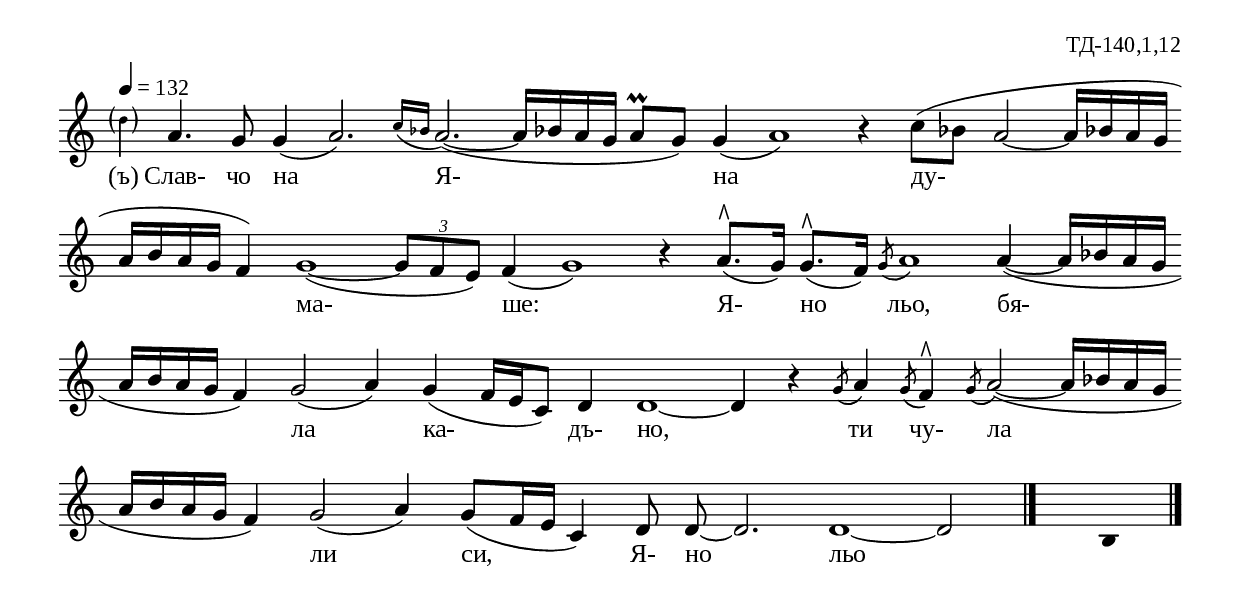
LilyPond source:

%{
td_140_1_12
%}

\include "td-preamble.ly"

\score {
\relative c'' {
\tempo 4 = 132
\cadenzaOn
\par
\ii \parenthesize d4
a4. g8 g4( a2.) \acciaccatura { c16[ bes] } a2.(~ a16[ bes! a g] a8\prall[ g])
g4( a1) r4 \bar "" c8[( bes!]  \bar "" a2~ a16[ bes! a g]  \bar "" a[ bes a g] f4)
\bar ""
g1(~  \bar "" \times 2/3 { g8[ f e]) } \bar "" f4( g1) r4 \bar ""
a8.^\rtoe[( g16]) g8.^\rtoe[( f16])  \bar ""
\acciaccatura g8 a1 \bar "" a4(~ a16[ bes! a g]  \bar "" a[ bes a g] f4)
\bar ""
g2( a4) \bar "" g( f16[ e c8]) \bar "" d4 \bar "" d1~ d4 r \bar ""
\acciaccatura g8 a4  \bar "" \acciaccatura g8 f4^\rtoe \bar ""
\acciaccatura g8 a2(~ a16[ bes! a g]  \bar "" a[ bes a g] f4)
\bar ""
g2( a4) g8[( f16 e] c4) \bar "" d8 d\noBeam~ d2. d1~ d2
 \bar "|." 
s4 \fixB b
 \bar "|."  
}
\addlyrics { "(ъ)" Слав- чо на Я- на ду- ма- ше: Я- но льо, бя- ла ка- дъ- но, ти чу- ла ли си, Я- но льо }
% 
\layout {
   \context { 
	    \Staff \remove "Time_signature_engraver" } 
  indent = #0
  line-width = 190\mm
  ragged-right=##f
}
%
\midi { 
	\context {
		\Score tempoWholesPerMinute = #(ly:make-moment 132 4)
		}
	}
}
%
\header{
  opus = "ТД-140,1,12"
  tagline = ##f
}


